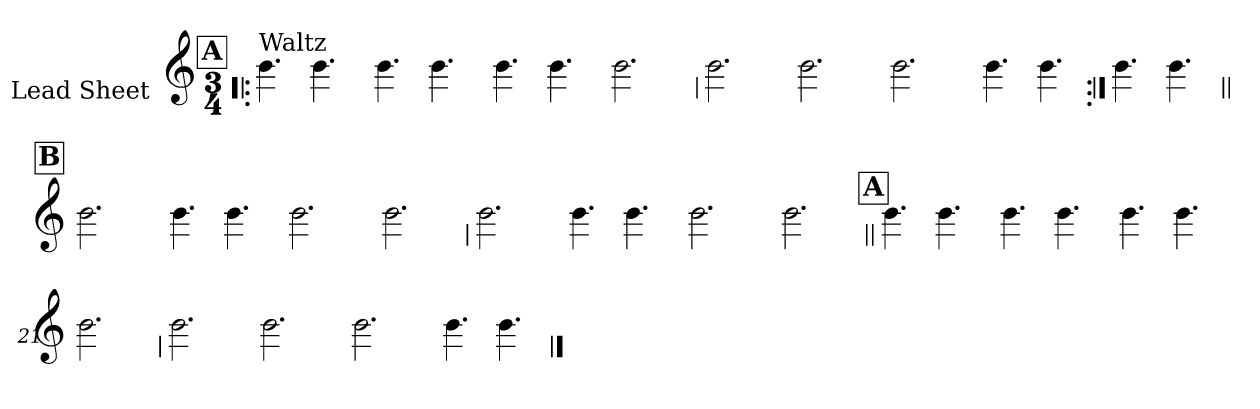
**kern
*part1
*staff1
*I"Lead Sheet
*stria0
*clefG2
*k[]
*C:
*M3/4
!!LO:REH:place=s1:a:t=A
=1!|:
!LO:TX:a:t=Waltz
4.b
4.b
=2-
4.b
4.b
=3-
4.b
4.b
=4-
2.b
!!LO:LB:g=z
=5
2.b
=6-
2.b
=7-
2.b
=8-
4.b
4.b
!!LO:LB:g=z
=9:|!
4.b
4.b
!!LO:LB:g=z
!!LO:REH:place=s1:a:t=B
=10||
2.b
=11-
4.b
4.b
=12-
2.b
=13-
2.b
!!LO:LB:g=z
=14
2.b
=15-
4.b
4.b
=16-
2.b
=17-
2.b
!!LO:LB:g=z
!!LO:REH:place=s1:a:t=A
=18||
4.b
4.b
=19-
4.b
4.b
=20-
4.b
4.b
=21-
2.b
!!LO:LB:g=z
=22
2.b
=23-
2.b
=24-
2.b
=25-
4.b
4.b
==
*-
